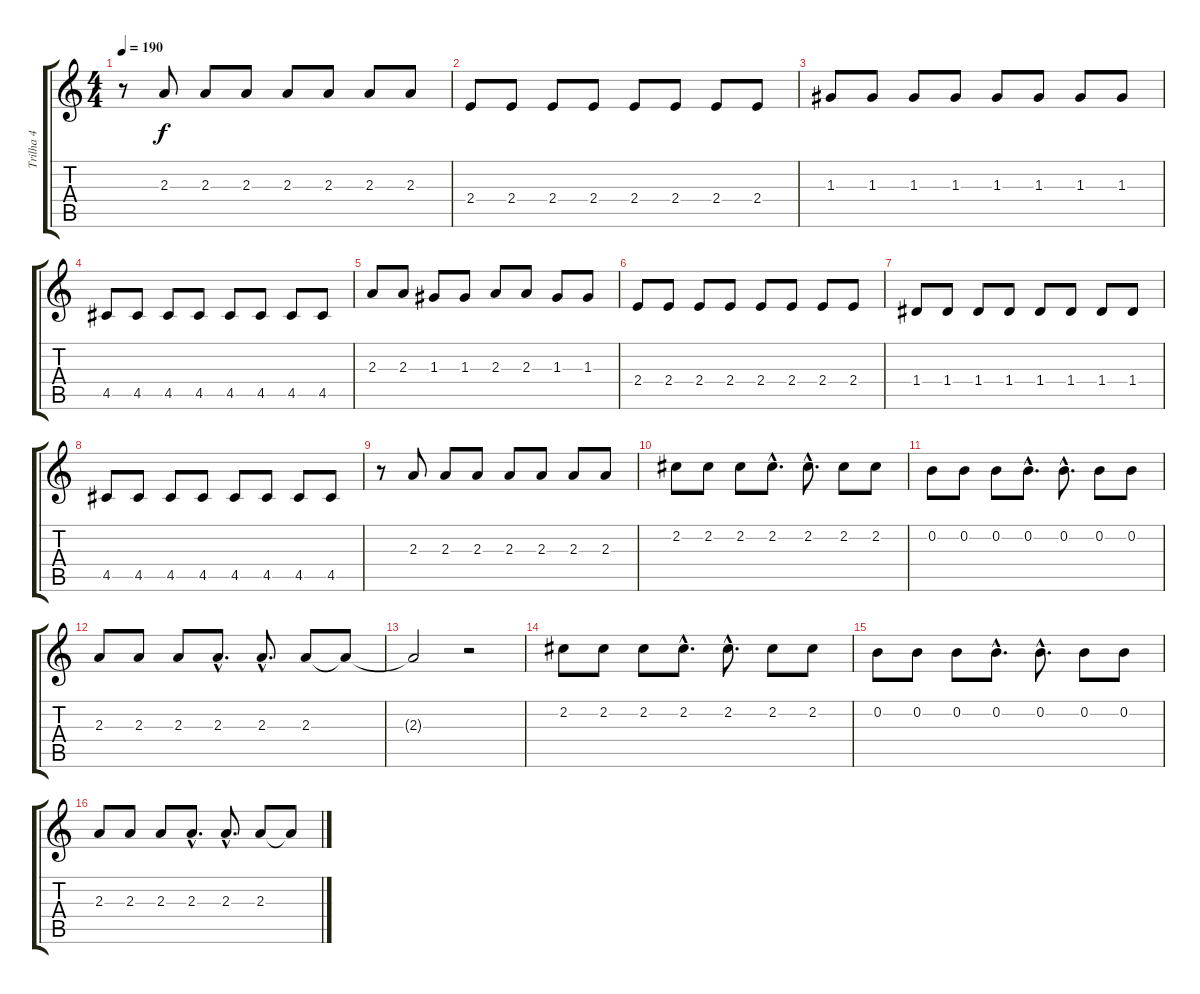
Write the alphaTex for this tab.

\track ("Trilha 4" "Trilha 4") {instrument distortionguitar}
\staff {score tabs}
\tuning (E4 B3 G3 D3 A2 E2) {hide}
\ts (4 4)
\tempo 190
\clef g2
\ks c
r.8{dy f} 2.3.8 2.3.8 2.3.8 2.3.8 2.3.8 2.3.8 2.3.8 |
2.4.8 2.4.8 2.4.8 2.4.8 2.4.8 2.4.8 2.4.8 2.4.8 |
1.3.8 1.3.8 1.3.8 1.3.8 1.3.8 1.3.8 1.3.8 1.3.8 |
4.5.8 4.5.8 4.5.8 4.5.8 4.5.8 4.5.8 4.5.8 4.5.8 |
2.3.8 2.3.8 1.3.8 1.3.8 2.3.8 2.3.8 1.3.8 1.3.8 |
2.4.8 2.4.8 2.4.8 2.4.8 2.4.8 2.4.8 2.4.8 2.4.8 |
1.4.8 1.4.8 1.4.8 1.4.8 1.4.8 1.4.8 1.4.8 1.4.8 |
4.5.8 4.5.8 4.5.8 4.5.8 4.5.8 4.5.8 4.5.8 4.5.8 |
r.8 2.3.8 2.3.8 2.3.8 2.3.8 2.3.8 2.3.8 2.3.8 |
2.2.8 2.2.8 2.2.8 2.2{hac}.8{d} 2.2{hac}.8{d} 2.2.8 2.2.8 |
0.2.8 0.2.8 0.2.8 0.2{hac}.8{d} 0.2{hac}.8{d} 0.2.8 0.2.8 |
2.3.8 2.3.8 2.3.8 2.3{hac}.8{d} 2.3{hac}.8{d} 2.3.8 2.3{t}.8 |
2.3{t}.2 r.2 |
2.2.8 2.2.8 2.2.8 2.2{hac}.8{d} 2.2{hac}.8{d} 2.2.8 2.2.8 |
0.2.8 0.2.8 0.2.8 0.2{hac}.8{d} 0.2{hac}.8{d} 0.2.8 0.2.8 |
2.3.8 2.3.8 2.3.8 2.3{hac}.8{d} 2.3{hac}.8{d} 2.3.8 2.3{t}.8
